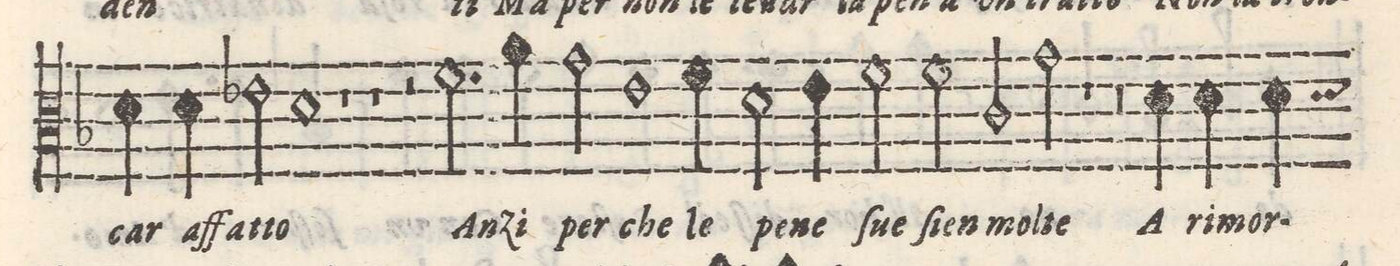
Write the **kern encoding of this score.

**kern	**text
*I"ALTO	*
*clefC3	*
*k[b-]	*
*met(C)	*
*M4/4	*
=42-	=42-
4d\	-car
4d\	a-
2e-X\	-ffa-
=43-	=43-
1d	-tto
=44-	=44-
1r	.
=45-	=45-
1r	.
=46-	=46-
2r	.
2.f\	An-
=47-	=47-
4a\	-zi
2g\	per
=48-	=48-
1eny	che
=49-	=49-
4f\	le
2d\	pe-
4e\	-ne
=50-	=50-
2f\	ſue
2f\	ſien
=51-	=51-
2c\	mol-
2g\	-te
=52-	=52-
1r	.
=53-	=53-
1r	.
=54-	=54-
1r	.
=55-	=55-
4d\	A
4d\	ri-
4d\	-mor-
*-	*-
